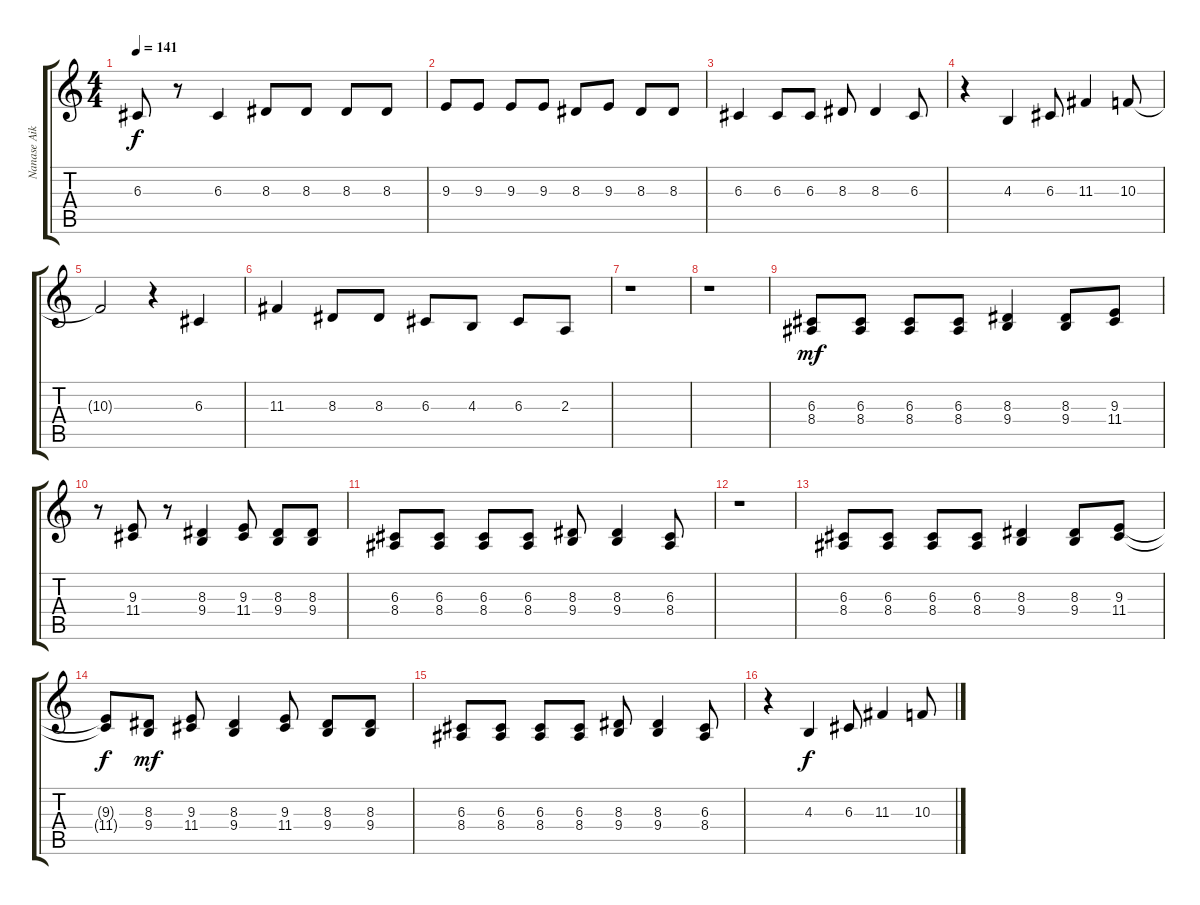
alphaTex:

\track ("Nanase Aikawa" "Nanase Aik") {instrument lead1square}
\staff {score tabs}
\tuning (E4 B3 G3 D3 A2 E2) {hide}
\ts (4 4)
\tempo 141
\clef g2
\ks c
6.3.8{dy f} r.8 6.3.4 8.3.8 8.3.8 8.3.8 8.3.8 |
9.3.8 9.3.8 9.3.8 9.3.8 8.3.8 9.3.8 8.3.8 8.3.8 |
6.3.4 6.3.8 6.3.8 8.3.8 8.3.4 6.3.8 |
r.4 4.3.4 6.3.8 11.3.4 10.3.8 |
10.3{t}.2 r.4 6.3.4 |
11.3.4 8.3.8 8.3.8 6.3.8 4.3.8 6.3.8 2.3.8 |
r.1 |
r.1 |
(6.3 8.4).8{dy mf} (6.3 8.4).8 (6.3 8.4).8 (6.3 8.4).8 (8.3 9.4).4 (8.3 9.4).8 (9.3 11.4).8 |
r.8 (9.3 11.4).8 r.8 (8.3 9.4).4 (9.3 11.4).8 (8.3 9.4).8 (8.3 9.4).8 |
(6.3 8.4).8 (6.3 8.4).8 (6.3 8.4).8 (6.3 8.4).8 (8.3 9.4).8 (8.3 9.4).4 (6.3 8.4).8 |
r.1 |
(6.3 8.4).8 (6.3 8.4).8 (6.3 8.4).8 (6.3 8.4).8 (8.3 9.4).4 (8.3 9.4).8 (9.3 11.4).8 |
(9.3{t} 11.4{t}).8{dy f} (8.3 9.4).8{dy mf} (9.3 11.4).8 (8.3 9.4).4 (9.3 11.4).8 (8.3 9.4).8 (8.3 9.4).8 |
(6.3 8.4).8 (6.3 8.4).8 (6.3 8.4).8 (6.3 8.4).8 (8.3 9.4).8 (8.3 9.4).4 (6.3 8.4).8 |
r.4 4.3.4{dy f} 6.3.8 11.3.4 10.3.8
